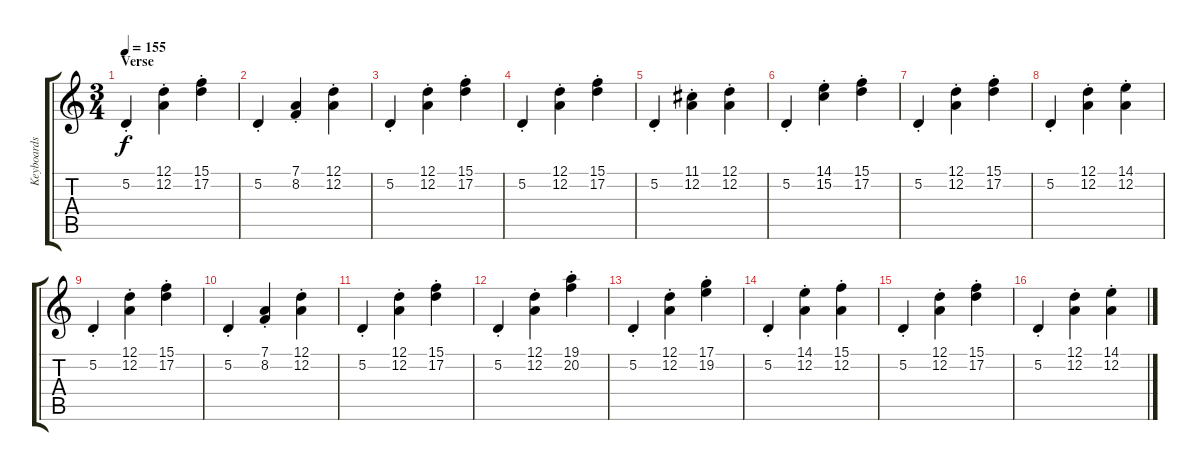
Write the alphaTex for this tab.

\track ("Keyboards " "Keyboards ") {instrument stringensemble1}
\staff {score tabs}
\tuning (D4 A3 F3 C3 G2 D2) {hide}
\ts (3 4)
\section ("" "Verse")
\tempo 155
\clef g2
\ks c
5.2{st}.4{dy f volume 11 instrument stringensemble1} (12.1{st} 12.2{st}).4 (15.1{st} 17.2{st}).4 |
5.2{st}.4 (7.1{st} 8.2{st}).4 (12.1{st} 12.2{st}).4 |
5.2{st}.4 (12.1{st} 12.2{st}).4 (15.1{st} 17.2{st}).4 |
5.2{st}.4 (12.1{st} 12.2{st}).4 (15.1{st} 17.2{st}).4 |
5.2{st}.4 (11.1{st} 12.2{st}).4 (12.1{st} 12.2{st}).4 |
5.2{st}.4 (14.1{st} 15.2{st}).4 (15.1{st} 17.2{st}).4 |
5.2{st}.4 (12.1{st} 12.2{st}).4 (15.1{st} 17.2{st}).4 |
5.2{st}.4 (12.1{st} 12.2{st}).4 (14.1{st} 12.2{st}).4 |
5.2{st}.4 (12.1{st} 12.2{st}).4 (15.1{st} 17.2{st}).4 |
5.2{st}.4 (7.1{st} 8.2{st}).4 (12.1{st} 12.2{st}).4 |
5.2{st}.4 (12.1{st} 12.2{st}).4 (15.1{st} 17.2{st}).4 |
5.2{st}.4 (12.1{st} 12.2{st}).4 (19.1{st} 20.2{st}).4 |
5.2{st}.4 (12.1{st} 12.2{st}).4 (17.1{st} 19.2{st}).4 |
5.2{st}.4 (14.1{st} 12.2{st}).4 (15.1{st} 12.2{st}).4 |
5.2{st}.4 (12.1{st} 12.2{st}).4 (15.1{st} 17.2{st}).4 |
5.2{st}.4 (12.1{st} 12.2{st}).4 (14.1{st} 12.2{st}).4
